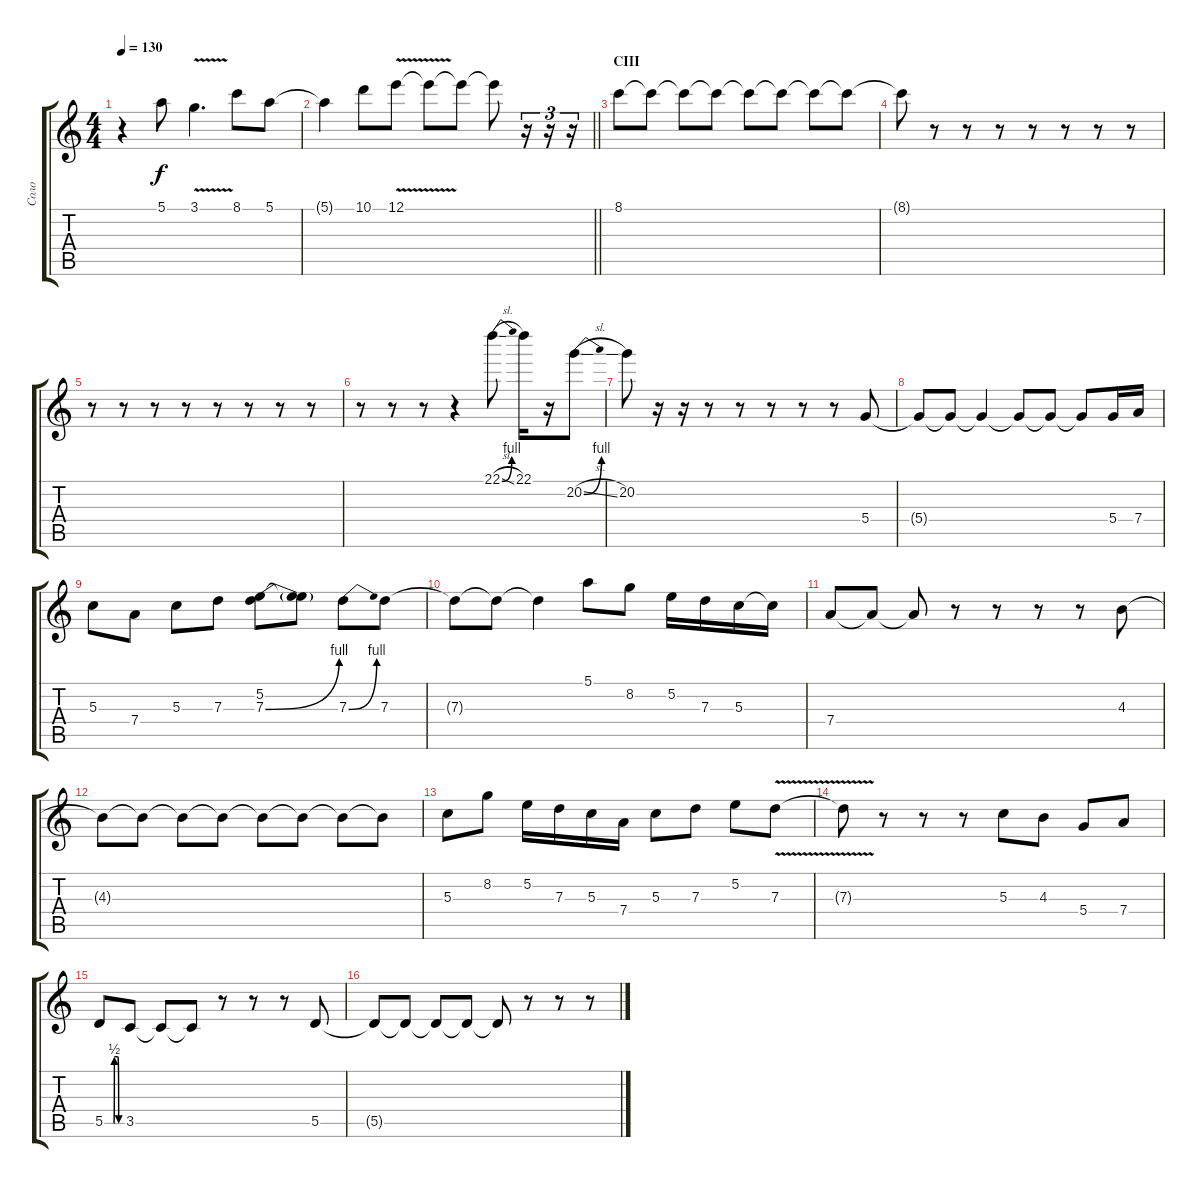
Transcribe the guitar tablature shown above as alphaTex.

\track ("Соло" "Соло") {instrument overdrivenguitar}
\staff {score tabs}
\tuning (E4 B3 G3 D3 A2 E2) {hide}
\ts (4 4)
\tempo 130
\clef g2
\ks c
r.4{dy f} 5.1.8 3.1{v}.4{d} 8.1.8 5.1.8 |
\barLineRight lightlight
5.1{t}.4 10.1.8 12.1{v}.8 12.1{t}.8 12.1{t}.8 12.1{t}.8 r.16{tu (3 2)} r.16{tu (3 2)} r.16{tu (3 2)} |
\section ("" "CIII")
8.1.8 8.1{t}.8 8.1{t}.8 8.1{t}.8 8.1{t}.8 8.1{t}.8 8.1{t}.8 8.1{t}.8 |
8.1{t}.8 r.8 r.8 r.8 r.8 r.8 r.8 r.8 |
r.8 r.8 r.8 r.8 r.8 r.8 r.8 r.8 |
r.8 r.8 r.8 r.4 22.1{be (bend 0 0 60 4) sl}.8 22.1.16 r.16 20.2{be (bend 0 0 60 4) sl}.8 |
20.2.8 r.16 r.16 r.8 r.8 r.8 r.8 r.8 5.4.8 |
5.4{t}.8 5.4{t}.8 5.4{t}.4 5.4{t}.8 5.4{t}.8 5.4{t}.8 5.4.16 7.4.16 |
5.3.8 7.4.8 5.3.8 7.3.8 (5.2 7.3{be (bend 0 0 60 4)}).8 (5.2{t} 7.3{t}).8 7.3{be (bend 0 0 60 4)}.8 7.3.8 |
7.3{t}.8 7.3{t}.8 7.3{t}.4 5.1.8 8.2.8 5.2.16 7.3.16 5.3.16 5.3{t}.16 |
7.4.8 7.4{t}.8 7.4{t}.8 r.8 r.8 r.8 r.8 4.3.8 |
4.3{t}.8 4.3{t}.8 4.3{t}.8 4.3{t}.8 4.3{t}.8 4.3{t}.8 4.3{t}.8 4.3{t}.8 |
5.3.8 8.2.8 5.2.16 7.3.16 5.3.16 7.4.16 5.3.8 7.3.8 5.2.8 7.3{v}.8 |
7.3{t}.8 r.8 r.8 r.8 5.3.8 4.3.8 5.4.8 7.4.8 |
5.5{be (custom 0 0 31 0 33 2 45 2 48 0 60 0)}.8 3.5.8 3.5{t}.8 3.5{t}.8 r.8 r.8 r.8 5.5.8 |
5.5{t}.8 5.5{t}.8 5.5{t}.8 5.5{t}.8 5.5{t}.8 r.8 r.8 r.8
